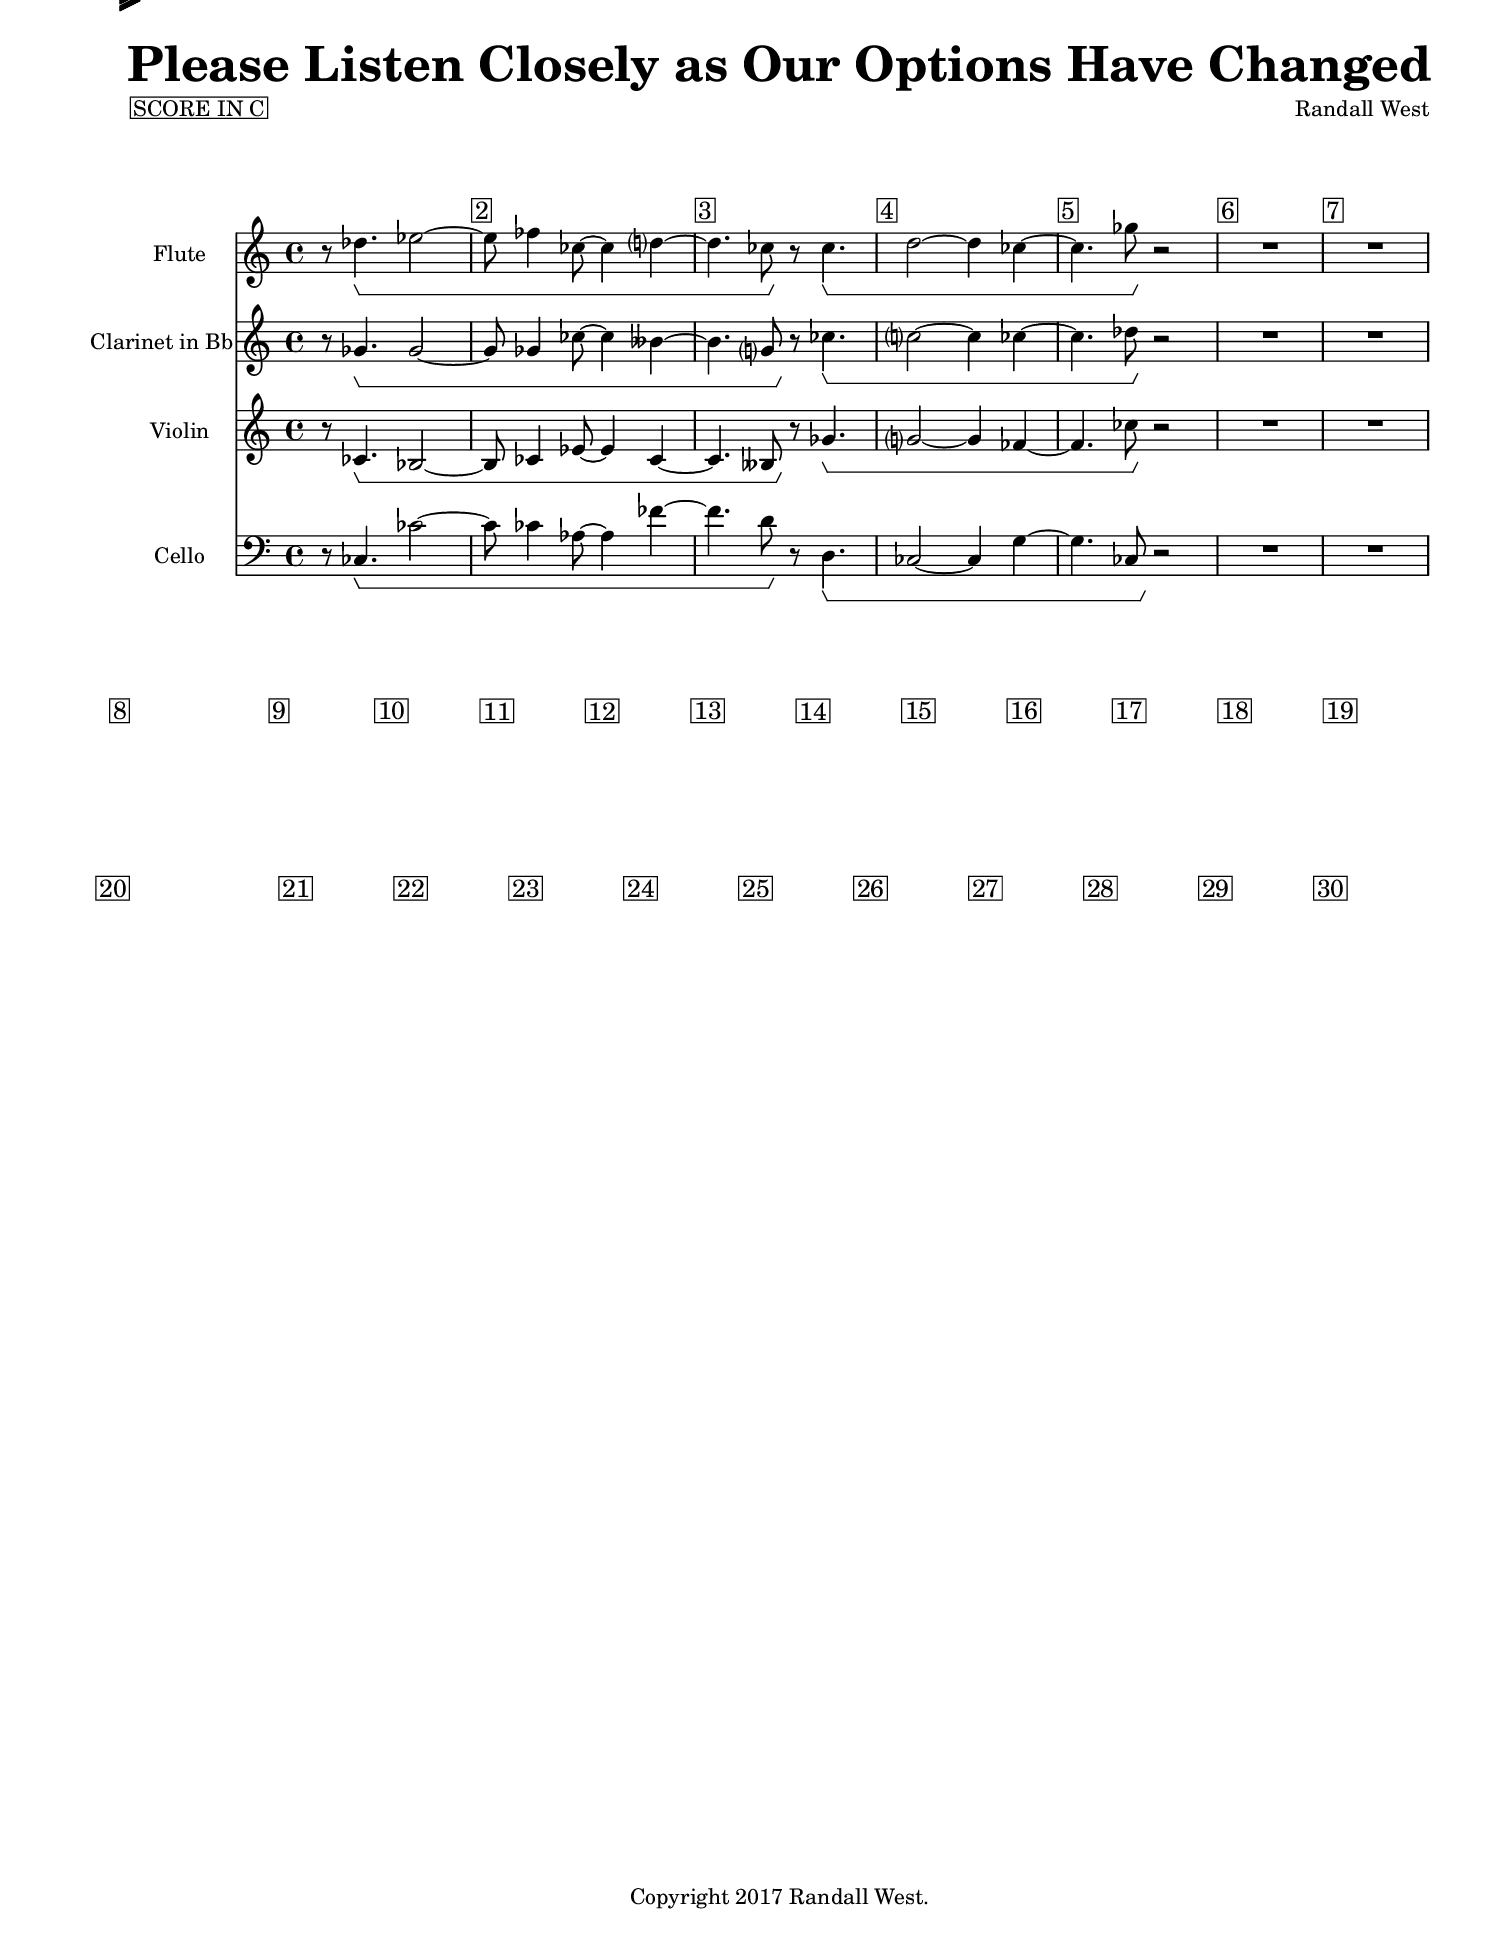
% 2017-09-17 21:27

\version "2.19.54"
\language "english"

#(set-global-staff-size 19)

\header {
    composer = "Randall West"
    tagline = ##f
    poet = \markup { \box "SCORE IN C" } %HACKY WAY TO GET SCORE IN C IN THERE !!!!!!
    title = \markup {
        \column {
            \center-align {
                \fontsize #3 {
                    "Please Listen Closely as Our Options Have Changed"
                }
            }
        }
    }
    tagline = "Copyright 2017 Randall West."
}

  #(set! paper-alist (cons '("10x13" . (cons (* 10 in) (* 13 in))) paper-alist))

  \paper {
    #(set-paper-size "10x13")
    %#(set-paper-size "letter")
    left-margin = 22\mm
    system-separator-markup = \slashSeparator
    markup-system-spacing = #'(
        (basic-distance . 0)
        (minimum-distance . 0)
        (padding . 8)
        (stretchability . 0)
    )
    system-system-spacing = #'(
        (basic-distance . 12)
        (minimum-distance . 18)
        (padding . 12)
        (stretchability . 20)
    )
}

\layout {
    \set Score.markFormatter = #format-mark-circle-letters 
    \context {        
        \Score
        
        % \remove "Bar_number_engraver"
        \override BarNumber #'break-visibility = #'#(#f #t #t)
        \override BarNumber #'font-size = #1.2
        \override BarNumber  #'stencil = #(make-stencil-boxer 0.1 0.25 ly:text-interface::print)
        
        \override RehearsalMark #'font-size = #6

    }
    \context {
        \Staff \RemoveEmptyStaves
        \override VerticalAxisGroup #'remove-first = ##t % NOTE: comment this out to show staves on first page
        \override Hairpin #'minimum-length = #6
    }
    \context {
        \RhythmicStaff \RemoveEmptyStaves
        \override VerticalAxisGroup #'remove-first = ##t % NOTE: comment this out to show staves on first page
        \override Hairpin #'minimum-length = #6
    }
    % \context {
    %     \Dynamics
    %     \consists #Measure_counter_engraver
    %     \override MeasureCounter.direction = #DOWN
    %     \override MeasureCounter.font-encoding = #'latin1
    %     \override MeasureCounter.font-shape = #'italic
    %     % to control the distance of the Dynamics context from the staff:
    %     \override VerticalAxisGroup.nonstaff-relatedstaff-spacing.padding = #3
    %     \override MeasureCounter.font-size = #1.2
    %     % NOTE... below causes an error... why?
    %     % \override MeasureCounter.stencil = #(make-stencil-boxer 0.1 0.25 ly:text-interface::print)
    % }
}


\header {}

\layout {}

\paper {}

\score {
    \new Score <<
        \context Staff = "Flute" \with {
            \consists Horizontal_bracket_engraver
        } {
            \set Staff.instrumentName = \markup { Flute }
            \set Staff.shortInstrumentName = \markup { Fl. }
            {
                \accidentalStyle modern-cautionary
                r8
                df''4. \startGroup
                ef''2 ~
                ef''8
                ff''4
                cf''8 ~
                cf''4
                d''4 ~
                d''4.
                cf''8 \stopGroup
                r8
                cf''4. \startGroup
                d''2 ~
                d''4
                cf''4 ~
                cf''4.
                gf''8 \stopGroup
                r2
                {
                    R1 * 25
                }
            }
        }
        \context Staff = "Clarinet" \with {
            \consists Horizontal_bracket_engraver
        } {
            \set Staff.instrumentName = \markup { "Clarinet in Bb" }
            \set Staff.shortInstrumentName = \markup { Cl. }
            {
                \accidentalStyle modern-cautionary
                r8
                gf'4. \startGroup
                gf'2 ~
                gf'8
                gf'4
                cf''8 ~
                cf''4
                bff'4 ~
                bff'4.
                g'8 \stopGroup
                r8
                cf''4. \startGroup
                c''2 ~
                c''4
                cf''4 ~
                cf''4.
                df''8 \stopGroup
                r2
                {
                    R1 * 25
                }
            }
        }
        \context Staff = "Violin" \with {
            \consists Horizontal_bracket_engraver
        } {
            \set Staff.instrumentName = \markup { Violin }
            \set Staff.shortInstrumentName = \markup { Vln. }
            {
                \accidentalStyle modern-cautionary
                r8
                cf'4. \startGroup
                bf2 ~
                bf8
                cf'4
                ef'8 ~
                ef'4
                cf'4 ~
                cf'4.
                bff8 \stopGroup
                r8
                gf'4. \startGroup
                g'2 ~
                g'4
                ff'4 ~
                ff'4.
                cf''8 \stopGroup
                r2
                {
                    R1 * 25
                }
            }
        }
        \context Staff = "Cello" \with {
            \consists Horizontal_bracket_engraver
        } {
            \set Staff.instrumentName = \markup { Cello }
            \set Staff.shortInstrumentName = \markup { Vc. }
            \clef "bass"
            {
                \accidentalStyle modern-cautionary
                r8
                cf4. \startGroup
                cf'2 ~
                cf'8
                cf'4
                af8 ~
                af4
                ff'4 ~
                ff'4.
                d'8 \stopGroup
                r8
                d4. \startGroup
                cf2 ~
                cf4
                g4 ~
                g4.
                cf8 \stopGroup
                r2
                {
                    R1 * 25
                }
            }
        }
    >>
}